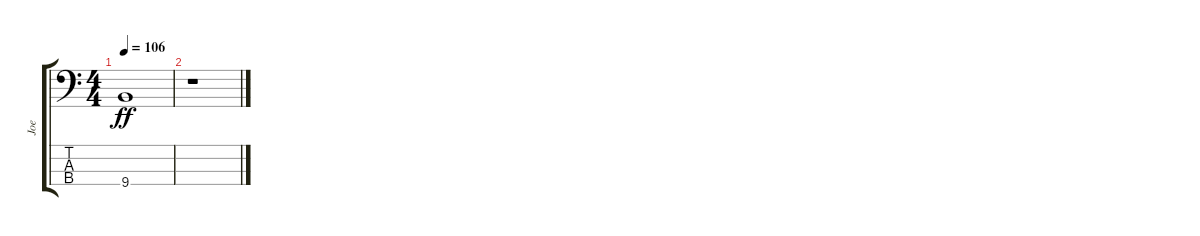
\track ("Joe" "Joe") {instrument electricbassfinger}
\staff {score tabs}
\tuning (G2 D2 A1 D1) {hide}
\ts (4 4)
\tempo 106
\clef f4
\ks c
9.4.1{dy ff} |
r.1
